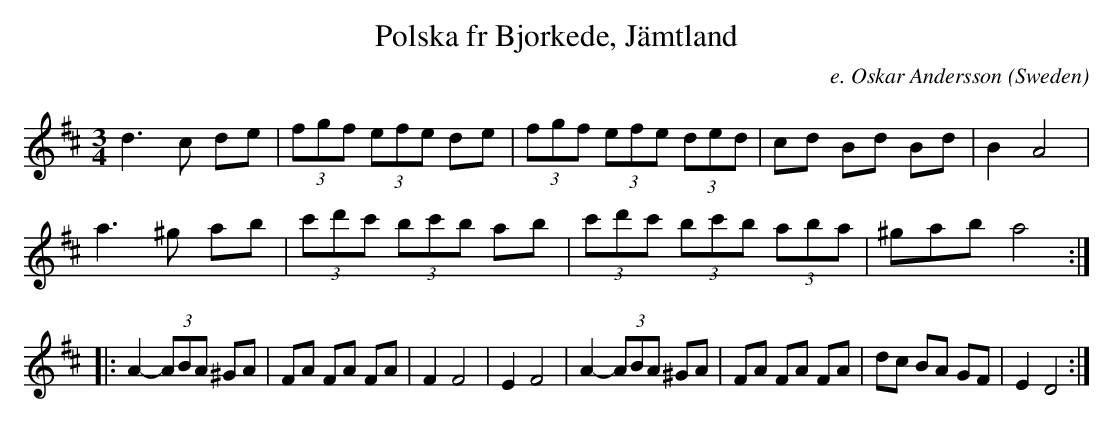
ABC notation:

X:1
T:Polska fr Bjorkede, Jämtland
O:Sweden
M:3/4
C:e. Oskar Andersson
K:AMix
d3c de | (3fgf (3efe de | (3fgf (3efe (3ded | \
cd Bd Bd | B2 A4 |
a3 ^g ab | (3c'd'c' (3bc'b ab | \
(3c'd'c' (3bc'b (3aba | ^gab a4 :|
|:A2- (3ABA ^GA | FA FA FA | \
F2 F4 | E2 F4 |\
A2- (3ABA ^GA | FA FA FA | dc BA GF | E2 D4 :|
